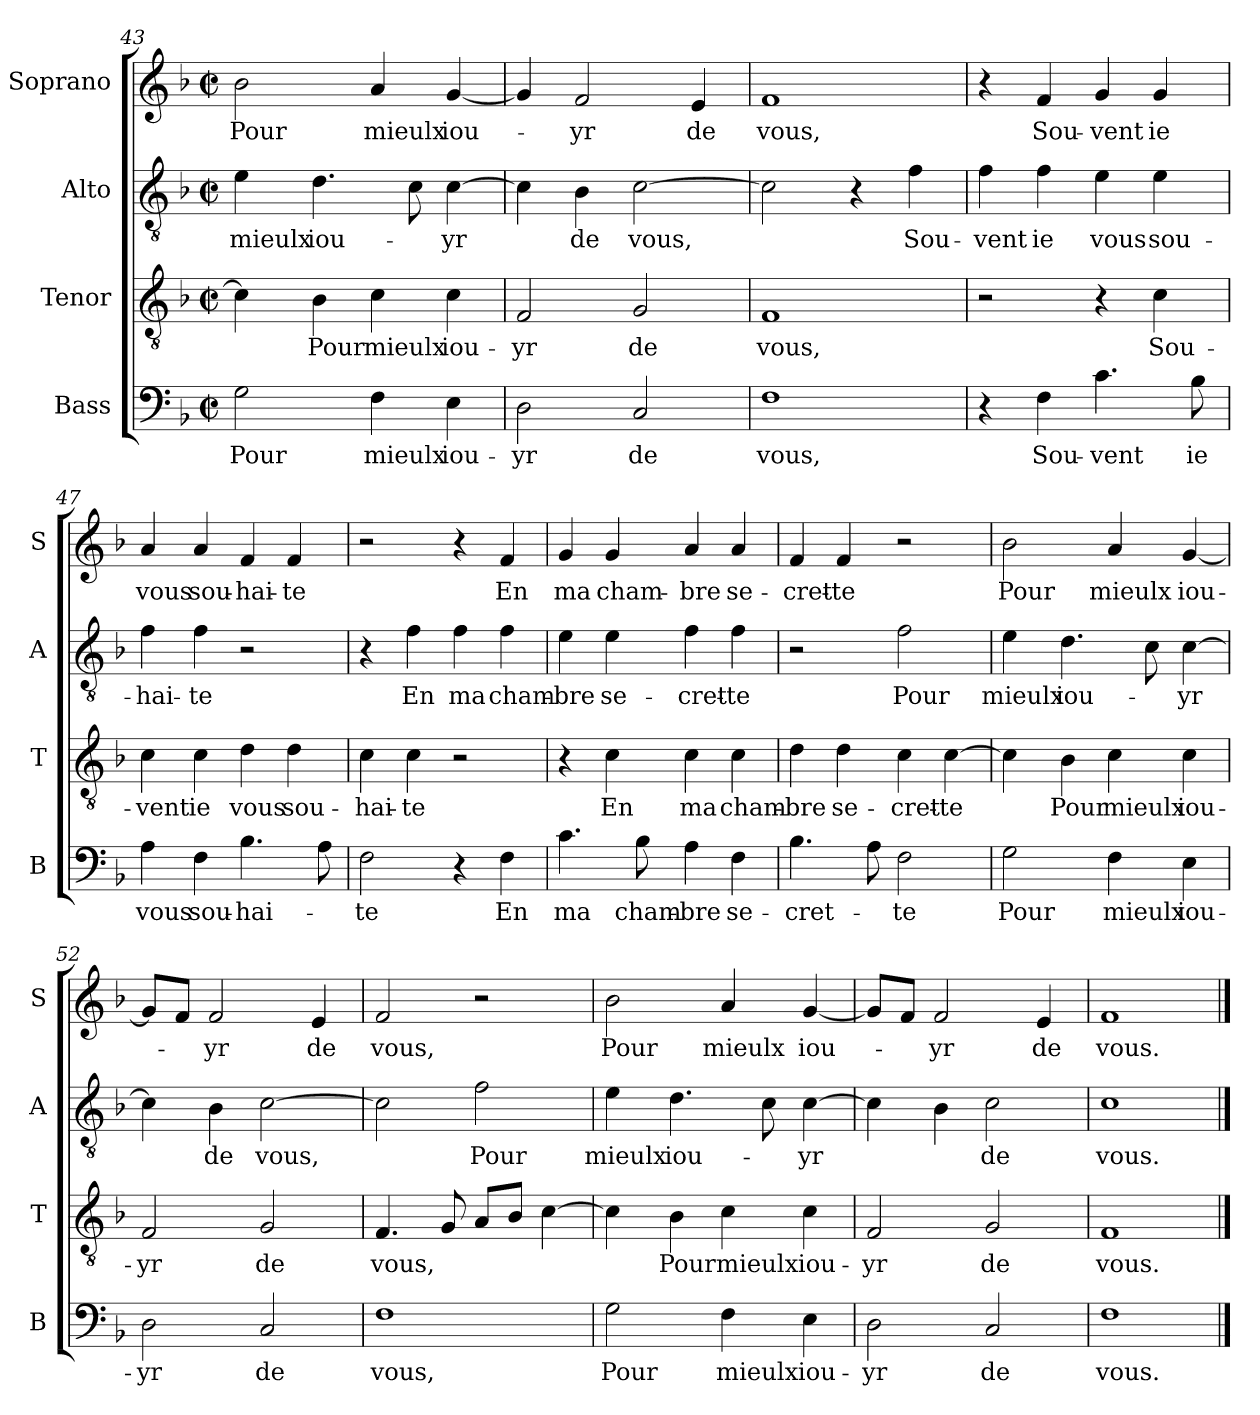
**kern	**text	**kern	**text	**kern	**text	**kern	**text
*part4	*part4	*part3	*part3	*part2	*part2	*part1	*part1
*staff4	*staff4	*staff3	*staff3	*staff2	*staff2	*staff1	*staff1
*I"Bass	*	*I"Tenor	*	*I"Alto	*	*I"Soprano	*
*I'B	*	*I'T	*	*I'A	*	*I'S	*
*clefF4	*	*clefGv2	*	*clefGv2	*	*clefG2	*
*k[b-]	*	*k[b-]	*	*k[b-]	*	*k[b-]	*
*F:	*	*F:	*	*F:	*	*F:	*
*M2/2	*	*M2/2	*	*M2/2	*	*M2/2	*
*met(c|)	*	*met(c|)	*	*met(c|)	*	*met(c|)	*
=43	=43	=43	=43	=43	=43	=43	=43
!	!LO:LY:b	!	!	!	!LO:LY:b	!	!LO:LY:b
2G\	Pour	4c\]	.	4e\	mieulx	2b-\	Pour
!	!	!	!LO:LY:b	!	!LO:LY:b	!	!
.	.	4B-\	Pour	4.d\	iou-	.	.
!	!LO:LY:b	!	!LO:LY:b	!	!	!	!LO:LY:b
4F\	mieulx	4c\	mieulx	.	.	4a/	mieulx
.	.	.	.	8c\	.	.	.
!	!LO:LY:b	!	!LO:LY:b	!	!LO:LY:b	!	!LO:LY:b
4E\	iou-	4c\	iou-	[4c\	-yr	[4g/	iou-
=44	=44	=44	=44	=44	=44	=44	=44
!	!LO:LY:b	!	!LO:LY:b	!	!	!	!
2D\	-yr	2F/	-yr	4c\]	.	4g/]	.
!	!	!	!	!	!LO:LY:b	!	!LO:LY:b
.	.	.	.	4B-\	de	2f/	-yr
!	!LO:LY:b	!	!LO:LY:b	!	!LO:LY:b	!	!
2C/	de	2G/	de	[2c\	vous,	.	.
!	!	!	!	!	!	!	!LO:LY:b
.	.	.	.	.	.	4e/	de
=45	=45	=45	=45	=45	=45	=45	=45
!	!LO:LY:b	!	!LO:LY:b	!	!	!	!LO:LY:b
1F	vous,	1F	vous,	2c\]	.	1f	vous,
.	.	.	.	4r	.	.	.
!	!	!	!	!	!LO:LY:b	!	!
.	.	.	.	4f\	Sou-	.	.
!!LO:LB:g=z
=46	=46	=46	=46	=46	=46	=46	=46
!	!	!	!	!	!LO:LY:b	!	!
4r	.	2r	.	4f\	-vent	4r	.
!	!LO:LY:b	!	!	!	!LO:LY:b	!	!LO:LY:b
4F\	Sou-	.	.	4f\	ie	4f/	Sou-
!	!LO:LY:b	!	!	!	!LO:LY:b	!	!LO:LY:b
4.c\	-vent	4r	.	4e\	vous	4g/	-vent
!	!	!	!LO:LY:b	!	!LO:LY:b	!	!LO:LY:b
.	.	4c\	Sou-	4e\	sou-	4g/	ie
!	!LO:LY:b	!	!	!	!	!	!
8B-\	ie	.	.	.	.	.	.
=47	=47	=47	=47	=47	=47	=47	=47
!	!LO:LY:b	!	!LO:LY:b	!	!LO:LY:b	!	!LO:LY:b
4A\	vous	4c\	-vent	4f\	-hai-	4a/	vous
!	!LO:LY:b	!	!LO:LY:b	!	!LO:LY:b	!	!LO:LY:b
4F\	sou-	4c\	ie	4f\	-te	4a/	sou-
!	!LO:LY:b	!	!LO:LY:b	!	!	!	!LO:LY:b
4.B-\	-hai-	4d\	vous	2r	.	4f/	-hai-
!	!	!	!LO:LY:b	!	!	!	!LO:LY:b
.	.	4d\	sou-	.	.	4f/	-te
8A\	.	.	.	.	.	.	.
=48	=48	=48	=48	=48	=48	=48	=48
!	!LO:LY:b	!	!LO:LY:b	!	!	!	!
2F\	-te	4c\	-hai-	4r	.	2r	.
!	!	!	!LO:LY:b	!	!LO:LY:b	!	!
.	.	4c\	-te	4f\	En	.	.
!	!	!	!	!	!LO:LY:b	!	!
4r	.	2r	.	4f\	ma	4r	.
!	!LO:LY:b	!	!	!	!LO:LY:b	!	!LO:LY:b
4F\	En	.	.	4f\	cham-	4f/	En
=49	=49	=49	=49	=49	=49	=49	=49
!	!LO:LY:b	!	!	!	!LO:LY:b	!	!LO:LY:b
4.c\	ma	4r	.	4e\	-bre	4g/	ma
!	!	!	!LO:LY:b	!	!LO:LY:b	!	!LO:LY:b
.	.	4c\	En	4e\	se-	4g/	cham-
!	!LO:LY:b	!	!	!	!	!	!
8B-\	cham-	.	.	.	.	.	.
!	!LO:LY:b	!	!LO:LY:b	!	!LO:LY:b	!	!LO:LY:b
4A\	-bre	4c\	ma	4f\	-cret-	4a/	-bre
!	!LO:LY:b	!	!LO:LY:b	!	!LO:LY:b	!	!LO:LY:b
4F\	se-	4c\	cham-	4f\	-te	4a/	se-
=50	=50	=50	=50	=50	=50	=50	=50
!	!LO:LY:b	!	!LO:LY:b	!	!	!	!LO:LY:b
4.B-\	-cret-	4d\	-bre	2r	.	4f/	-cret-
!	!	!	!LO:LY:b	!	!	!	!LO:LY:b
.	.	4d\	se-	.	.	4f/	-te
8A\	.	.	.	.	.	.	.
!	!LO:LY:b	!	!LO:LY:b	!	!LO:LY:b	!	!
2F\	-te	4c\	-cret-	2f\	Pour	2r	.
!	!	!	!LO:LY:b	!	!	!	!
.	.	[4c\	-te	.	.	.	.
!!LO:LB:g=z
=51	=51	=51	=51	=51	=51	=51	=51
!	!LO:LY:b	!	!	!	!LO:LY:b	!	!LO:LY:b
2G\	Pour	4c\]	.	4e\	mieulx	2b-\	Pour
!	!	!	!LO:LY:b	!	!LO:LY:b	!	!
.	.	4B-\	Pour	4.d\	iou-	.	.
!	!LO:LY:b	!	!LO:LY:b	!	!	!	!LO:LY:b
4F\	mieulx	4c\	mieulx	.	.	4a/	mieulx
.	.	.	.	8c\	.	.	.
!	!LO:LY:b	!	!LO:LY:b	!	!LO:LY:b	!	!LO:LY:b
4E\	iou-	4c\	iou-	[4c\	-yr	[4g/	iou-
=52	=52	=52	=52	=52	=52	=52	=52
!	!LO:LY:b	!	!LO:LY:b	!	!	!	!
2D\	-yr	2F/	-yr	4c\]	.	8g/L]	.
.	.	.	.	.	.	8f/J	.
!	!	!	!	!	!LO:LY:b	!	!LO:LY:b
.	.	.	.	4B-\	de	2f/	-yr
!	!LO:LY:b	!	!LO:LY:b	!	!LO:LY:b	!	!
2C/	de	2G/	de	[2c\	vous,	.	.
!	!	!	!	!	!	!	!LO:LY:b
.	.	.	.	.	.	4e/	de
=53	=53	=53	=53	=53	=53	=53	=53
!	!LO:LY:b	!	!LO:LY:b	!	!	!	!LO:LY:b
1F	vous,	4.F/	vous,	2c\]	.	2f/	vous,
.	.	8G/	.	.	.	.	.
!	!	!	!	!	!LO:LY:b	!	!
.	.	8A/L	.	2f\	Pour	2r	.
.	.	8B-/J	.	.	.	.	.
.	.	[4c\	.	.	.	.	.
=54	=54	=54	=54	=54	=54	=54	=54
!	!LO:LY:b	!	!	!	!LO:LY:b	!	!LO:LY:b
2G\	Pour	4c\]	.	4e\	mieulx	2b-\	Pour
!	!	!	!LO:LY:b	!	!LO:LY:b	!	!
.	.	4B-\	Pour	4.d\	iou-	.	.
!	!LO:LY:b	!	!LO:LY:b	!	!	!	!LO:LY:b
4F\	mieulx	4c\	mieulx	.	.	4a/	mieulx
.	.	.	.	8c\	.	.	.
!	!LO:LY:b	!	!LO:LY:b	!	!LO:LY:b	!	!LO:LY:b
4E\	iou-	4c\	iou-	[4c\	-yr	[4g/	iou-
=55	=55	=55	=55	=55	=55	=55	=55
!	!LO:LY:b	!	!LO:LY:b	!	!	!	!
2D\	-yr	2F/	-yr	4c\]	.	8g/L]	.
.	.	.	.	.	.	8f/J	.
!	!	!	!	!	!	!	!LO:LY:b
.	.	.	.	4B-\	.	2f/	-yr
!	!LO:LY:b	!	!LO:LY:b	!	!LO:LY:b	!	!
2C/	de	2G/	de	2c\	de	.	.
!	!	!	!	!	!	!	!LO:LY:b
.	.	.	.	.	.	4e/	de
=56	=56	=56	=56	=56	=56	=56	=56
!	!LO:LY:b	!	!LO:LY:b	!	!LO:LY:b	!	!LO:LY:b
1F	vous.	1F	vous.	1c	vous.	1f	vous.
==	==	==	==	==	==	==	==
*-	*-	*-	*-	*-	*-	*-	*-
